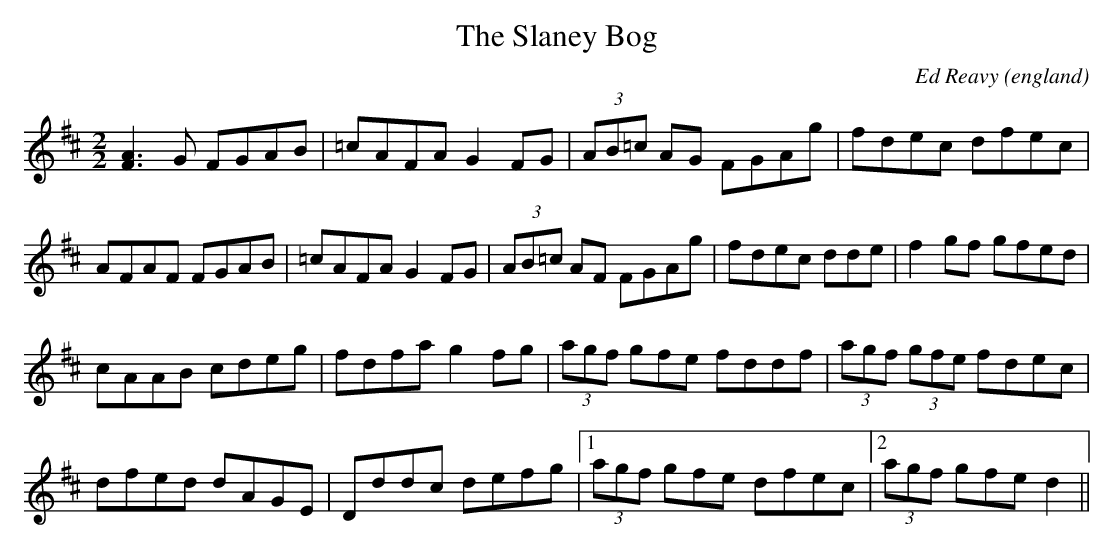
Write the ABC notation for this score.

X:1
T:The Slaney Bog
O:england
C:Ed Reavy
M:2/2
L:1/8
K:D
[F3A3] G FGAB|=cAFA G2 FG|(3AB=c AG FGAg|fdec dfec|
AFAF FGAB|=cAFA G2FG|(3AB=c AF FGAg|fdec dde|f2 gf gfed|
cAAB cdeg | fdfa g2 fg|(3agf gfe fddf|(3agf (3gfe fdec|
dfed dAGE|Dddc defg|1(3agf gfe dfec|2(3agf gfe d2||
